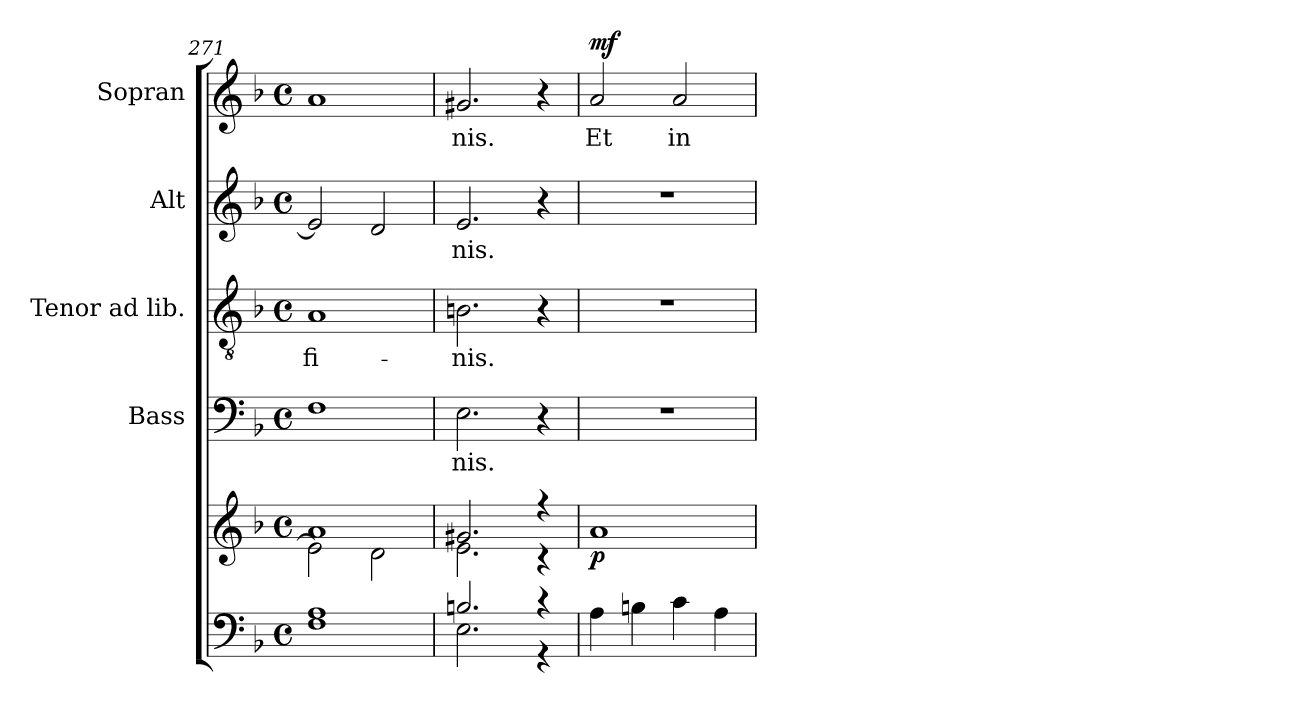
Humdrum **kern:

**kern	**kern	**dynam	**kern	**text	**kern	**text	**kern	**text	**kern	**text	**dynam
*part5	*part5	*part5	*part4	*part4	*part3	*part3	*part2	*part2	*part1	*part1	*part1
*staff6	*staff5	*staff5/6	*staff4	*staff4	*staff3	*staff3	*staff2	*staff2	*staff1	*staff1	*staff1
*	*	*	*I"Bass	*	*I"Tenor ad lib.	*	*I"Alt	*	*I"Sopran	*	*
*	*	*	*I'B.	*	*I'T.	*	*I'A.	*	*I'S.	*	*
*clefF4	*clefG2	*	*clefF4	*	*clefGv2	*	*clefG2	*	*clefG2	*	*
*k[b-]	*k[b-]	*	*k[b-]	*	*k[b-]	*	*k[b-]	*	*k[b-]	*	*
*F:	*F:	*	*F:	*	*F:	*	*F:	*	*F:	*	*
*M4/4	*M4/4	*	*M4/4	*	*M4/4	*	*M4/4	*	*M4/4	*	*
*met(c)	*met(c)	*	*met(c)	*	*met(c)	*	*met(c)	*	*met(c)	*	*
=271	=271	=271	=271	=271	=271	=271	=271	=271	=271	=271	=271
*^	*^	*	*	*	*	*	*	*	*	*	*
!	!	!	!	!	!	!	!	!LO:LY:b	!	!	!	!	!
1A	1F	1a	2e\]	.	1F	.	1A	fi-	2e/]	.	1a	.	.
.	.	.	2d\	.	.	.	.	.	2d/	.	.	.	.
=272	=272	=272	=272	=272	=272	=272	=272	=272	=272	=272	=272	=272	=272
!	!	!	!	!	!	!LO:LY:b	!	!LO:LY:b	!	!LO:LY:b	!	!LO:LY:b	!
2.Bn/	2.E\	2.g#X/	2.e\	.	2.E\	-nis.	2.Bn\	-nis.	2.e/	-nis.	2.g#X/	-nis.	.
4r	4r	4r	4r	.	4r	.	4r	.	4r	.	4r	.	.
!!LO:LB:g=z
=273	=273	=273	=273	=273	=273	=273	=273	=273	=273	=273	=273	=273	=273
!	!	!	!	!LO:DY:b	!	!	!	!	!	!	!	!LO:LY:b	!LO:DY:a
*v	*v	*	*	*	*	*	*	*	*	*	*	*	*
*	*v	*v	*	*	*	*	*	*	*	*	*	*
4A\	1a	p	1r	.	1r	.	1r	.	2a/	Et	mf
4Bn\	.	.	.	.	.	.	.	.	.	.	.
!	!	!	!	!	!	!	!	!	!	!LO:LY:b	!
4c\	.	.	.	.	.	.	.	.	2a/	in	.
4A\	.	.	.	.	.	.	.	.	.	.	.
=	=	=	=	=	=	=	=	=	=	=	=
*-	*-	*-	*-	*-	*-	*-	*-	*-	*-	*-	*-
